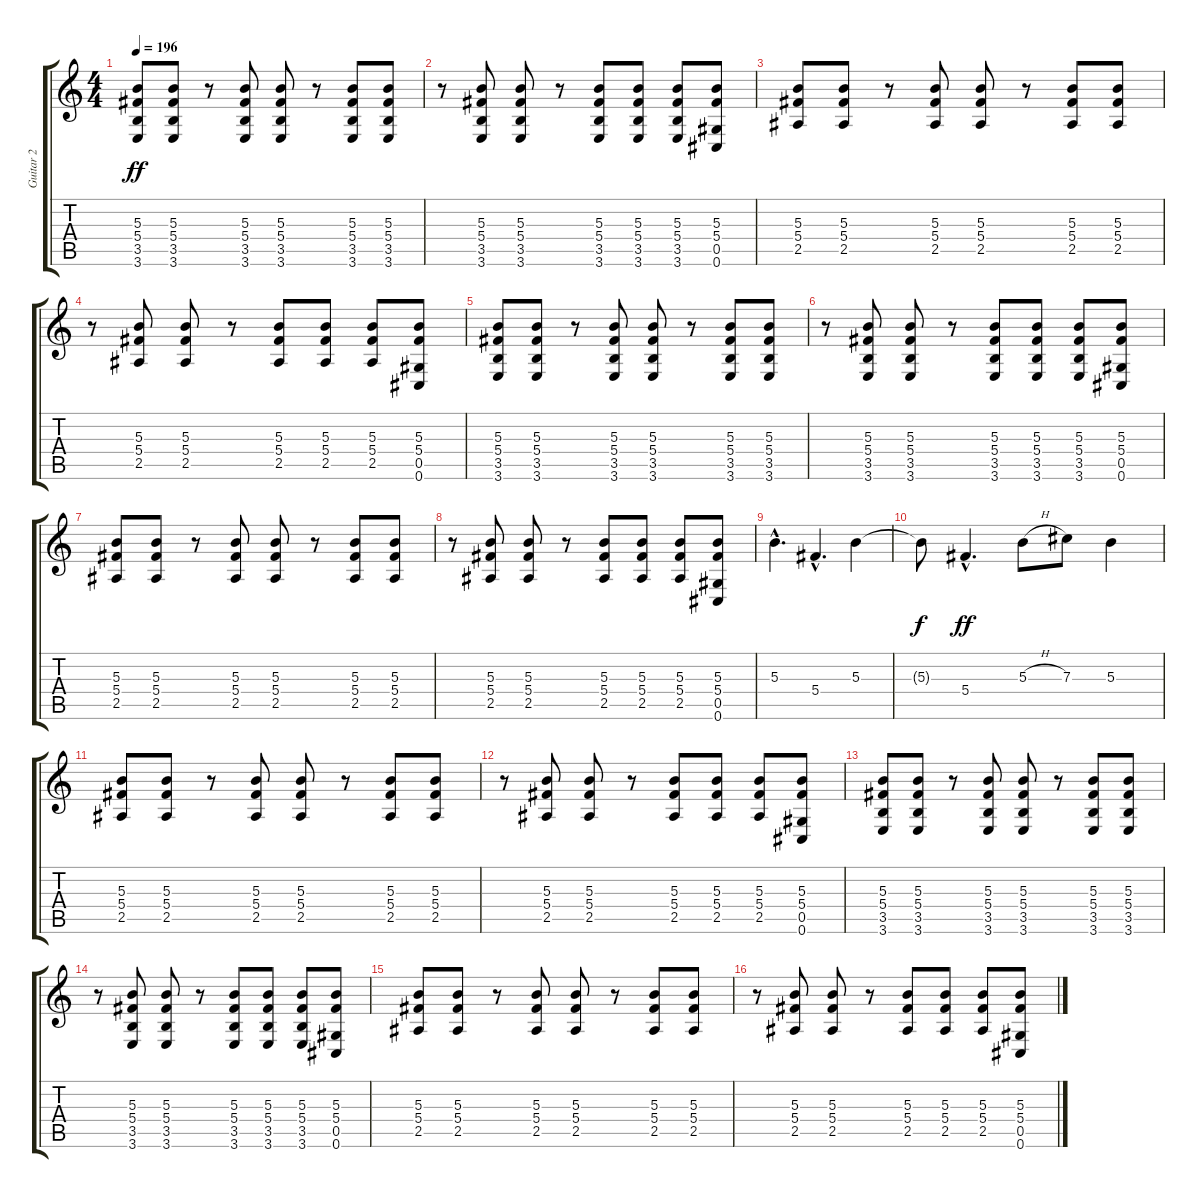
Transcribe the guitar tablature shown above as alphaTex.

\track ("Guitar 2" "Guitar 2") {instrument distortionguitar}
\staff {score tabs}
\tuning (Eb4 Bb3 Gb3 Db3 Ab2 Db2) {hide}
\ts (4 4)
\tempo 196
\clef g2
\ks c
(5.3 5.4 3.5 3.6).8{dy ff} (5.3 5.4 3.5 3.6).8 r.8 (5.3 5.4 3.5 3.6).8 (5.3 5.4 3.5 3.6).8 r.8 (5.3 5.4 3.5 3.6).8 (5.3 5.4 3.5 3.6).8 |
r.8 (5.3 5.4 3.5 3.6).8 (5.3 5.4 3.5 3.6).8 r.8 (5.3 5.4 3.5 3.6).8 (5.3 5.4 3.5 3.6).8 (5.3 5.4 3.5 3.6).8 (5.3 5.4 0.5 0.6).8 |
(5.3 5.4 2.5).8 (5.3 5.4 2.5).8 r.8 (5.3 5.4 2.5).8 (5.3 5.4 2.5).8 r.8 (5.3 5.4 2.5).8 (5.3 5.4 2.5).8 |
r.8 (5.3 5.4 2.5).8 (5.3 5.4 2.5).8 r.8 (5.3 5.4 2.5).8 (5.3 5.4 2.5).8 (5.3 5.4 2.5).8 (5.3 5.4 0.5 0.6).8 |
(5.3 5.4 3.5 3.6).8 (5.3 5.4 3.5 3.6).8 r.8 (5.3 5.4 3.5 3.6).8 (5.3 5.4 3.5 3.6).8 r.8 (5.3 5.4 3.5 3.6).8 (5.3 5.4 3.5 3.6).8 |
r.8 (5.3 5.4 3.5 3.6).8 (5.3 5.4 3.5 3.6).8 r.8 (5.3 5.4 3.5 3.6).8 (5.3 5.4 3.5 3.6).8 (5.3 5.4 3.5 3.6).8 (5.3 5.4 0.5 0.6).8 |
(5.3 5.4 2.5).8 (5.3 5.4 2.5).8 r.8 (5.3 5.4 2.5).8 (5.3 5.4 2.5).8 r.8 (5.3 5.4 2.5).8 (5.3 5.4 2.5).8 |
r.8 (5.3 5.4 2.5).8 (5.3 5.4 2.5).8 r.8 (5.3 5.4 2.5).8 (5.3 5.4 2.5).8 (5.3 5.4 2.5).8 (5.3 5.4 0.5 0.6).8 |
5.3{hac}.4{d} 5.4{hac}.4{d} 5.3.4 |
5.3{t}.8{dy f} 5.4{hac}.4{d dy ff} 5.3{h}.8 7.3.8 5.3.4 |
(5.3 5.4 2.5).8 (5.3 5.4 2.5).8 r.8 (5.3 5.4 2.5).8 (5.3 5.4 2.5).8 r.8 (5.3 5.4 2.5).8 (5.3 5.4 2.5).8 |
r.8 (5.3 5.4 2.5).8 (5.3 5.4 2.5).8 r.8 (5.3 5.4 2.5).8 (5.3 5.4 2.5).8 (5.3 5.4 2.5).8 (5.3 5.4 0.5 0.6).8 |
(5.3 5.4 3.5 3.6).8 (5.3 5.4 3.5 3.6).8 r.8 (5.3 5.4 3.5 3.6).8 (5.3 5.4 3.5 3.6).8 r.8 (5.3 5.4 3.5 3.6).8 (5.3 5.4 3.5 3.6).8 |
r.8 (5.3 5.4 3.5 3.6).8 (5.3 5.4 3.5 3.6).8 r.8 (5.3 5.4 3.5 3.6).8 (5.3 5.4 3.5 3.6).8 (5.3 5.4 3.5 3.6).8 (5.3 5.4 0.5 0.6).8 |
(5.3 5.4 2.5).8 (5.3 5.4 2.5).8 r.8 (5.3 5.4 2.5).8 (5.3 5.4 2.5).8 r.8 (5.3 5.4 2.5).8 (5.3 5.4 2.5).8 |
r.8 (5.3 5.4 2.5).8 (5.3 5.4 2.5).8 r.8 (5.3 5.4 2.5).8 (5.3 5.4 2.5).8 (5.3 5.4 2.5).8 (5.3 5.4 0.5 0.6).8
